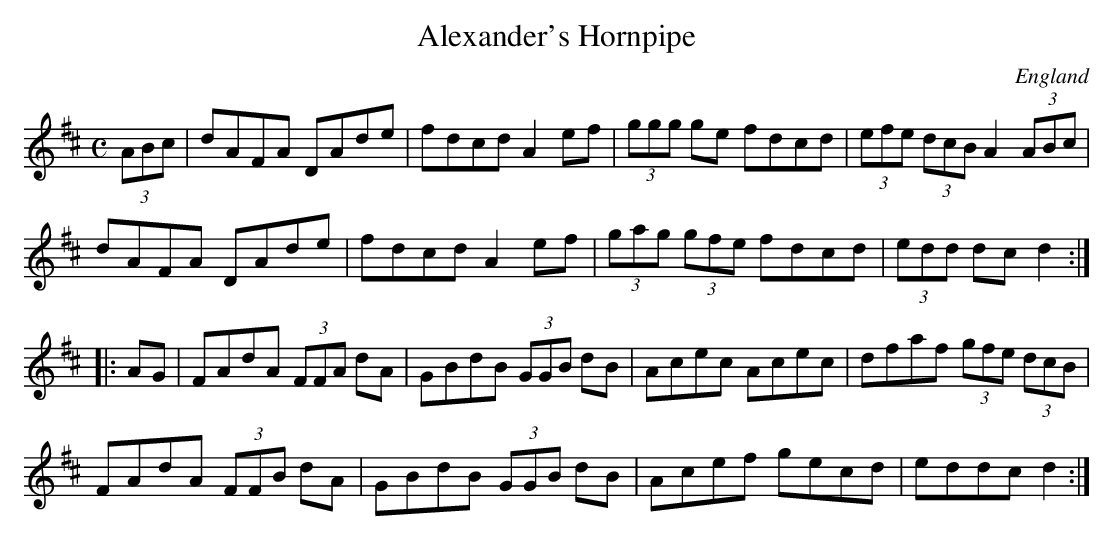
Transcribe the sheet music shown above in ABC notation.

X:1
T:Alexander's Hornpipe
M:C
O:England
O:Scotland
O:Ireland
K:D major
(3ABc |\
dAFA DAde|fdcd A2ef|\
(3ggg ge fdcd|(3efe (3dcB A2(3ABc|
dAFA DAde|fdcd A2ef|\
(3gag (3gfe fdcd|(3edd dc d2 :|
|: AG |\
FAdA (3FFA dA|GBdB (3GGB dB|\
Acec Acec|dfaf (3gfe (3dcB|
FAdA (3FFB dA|GBdB (3GGB dB|\
Acef gecd|eddc d2:|
